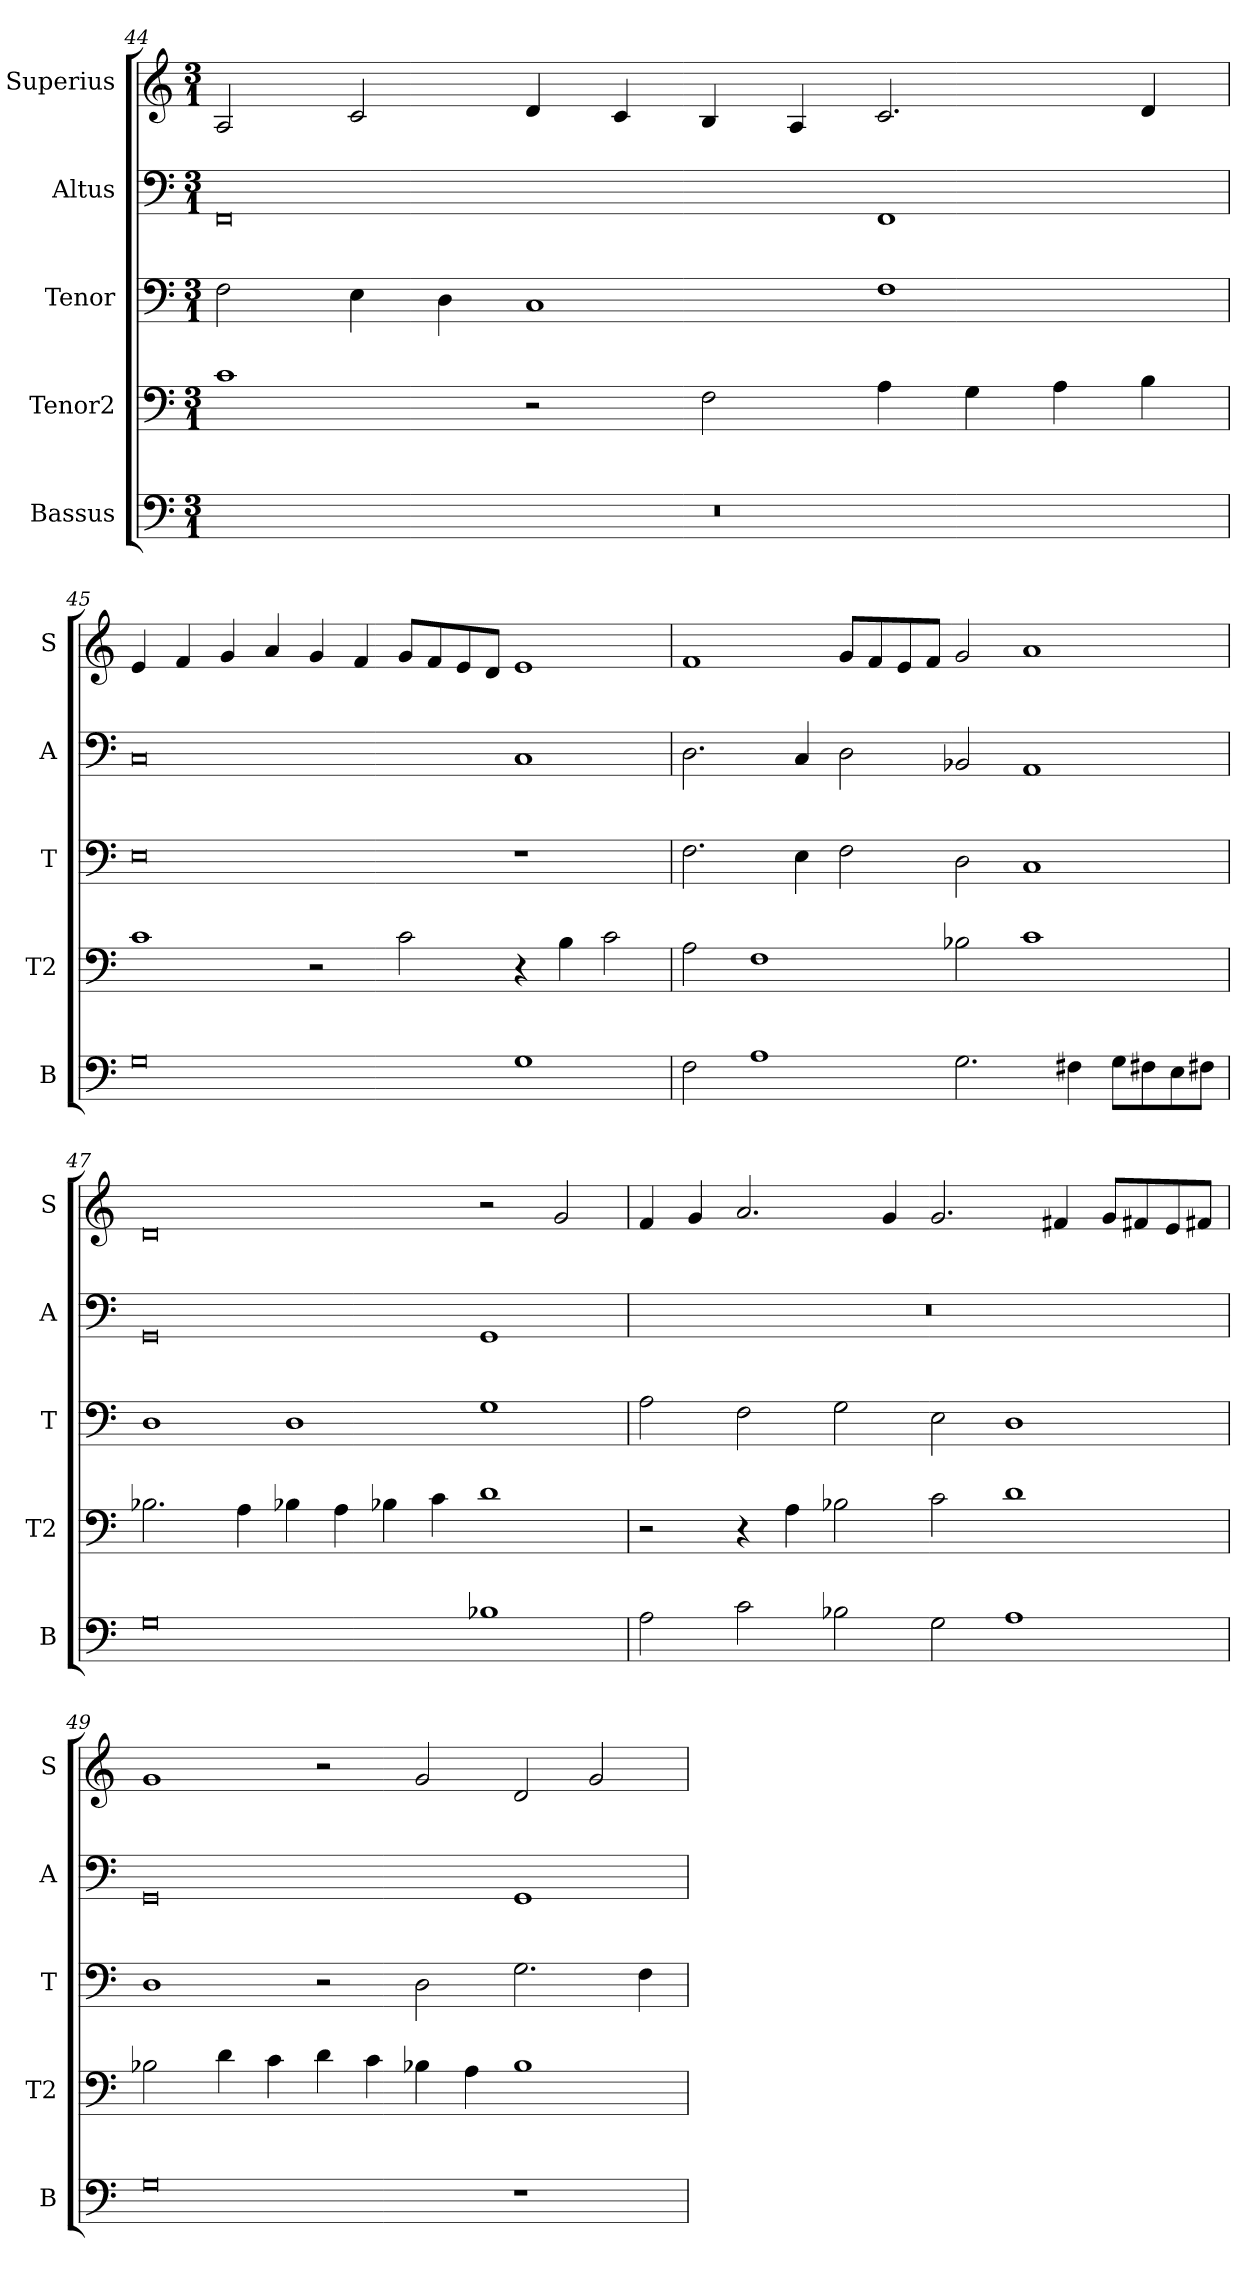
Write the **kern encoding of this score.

**kern	**kern	**kern	**kern	**kern
*part5	*part4	*part3	*part2	*part1
*staff5	*staff4	*staff3	*staff2	*staff1
*I"Bassus	*I"Tenor2	*I"Tenor	*I"Altus	*I"Superius
*I'B	*I'T2	*I'T	*I'A	*I'S
*clefF4	*clefF4	*clefF4	*clefF4	*clefG2
*k[]	*k[]	*k[]	*k[]	*k[]
*a:	*a:	*a:	*a:	*a:
*M3/1	*M3/1	*M3/1	*M3/1	*M3/1
=44	=44	=44	=44	=44
0.r	1c	2F	0FF	2A
.	.	4E	.	2c
.	.	4D	.	.
.	2r	1C	.	4d
.	.	.	.	4c
.	2F	.	.	4B
.	.	.	.	4A
.	4A	1F	1FF	2.c
.	4G	.	.	.
.	4A	.	.	.
.	4B	.	.	4d
=45	=45	=45	=45	=45
0G	1c	0E	0C	4e
.	.	.	.	4f
.	.	.	.	4g
.	.	.	.	4a
.	2r	.	.	4g
.	.	.	.	4f
.	2c	.	.	8gL
.	.	.	.	8f
.	.	.	.	8e
.	.	.	.	8dJ
1G	4r	1r	1C	1e
.	4B	.	.	.
.	2c	.	.	.
=46	=46	=46	=46	=46
2F	2A	2.F	2.D	1f
1A	1F	.	.	.
.	.	4E	4C	.
.	.	2F	2D	8gL
.	.	.	.	8f
.	.	.	.	8e
.	.	.	.	8fJ
2.G	2B-X	2D	2BB-X	2g
.	1c	1C	1AA	1a
4F#X	.	.	.	.
8GL	.	.	.	.
8F#X	.	.	.	.
8E	.	.	.	.
8F#XJ	.	.	.	.
=47	=47	=47	=47	=47
0G	2.B-X	1D	0GG	0d
.	4A	.	.	.
.	4B-X	1D	.	.
.	4A	.	.	.
.	4B-X	.	.	.
.	4c	.	.	.
1B-X	1d	1G	1GG	2r
.	.	.	.	2g
=48	=48	=48	=48	=48
2A	2r	2A	0.r	4f
.	.	.	.	4g
2c	4r	2F	.	2.a
.	4A	.	.	.
2B-X	2B-X	2G	.	.
.	.	.	.	4g
2G	2c	2E	.	2.g
1A	1d	1D	.	.
.	.	.	.	4f#X
.	.	.	.	8gL
.	.	.	.	8f#X
.	.	.	.	8e
.	.	.	.	8f#XJ
=49	=49	=49	=49	=49
0G	2B-X	1D	0GG	1g
.	4d	.	.	.
.	4c	.	.	.
.	4d	2r	.	2r
.	4c	.	.	.
.	4B-X	2D	.	2g
.	4A	.	.	.
1r	1B-	2.G	1GG	2d
.	.	.	.	2g
.	.	4F	.	.
=	=	=	=	=
*-	*-	*-	*-	*-
